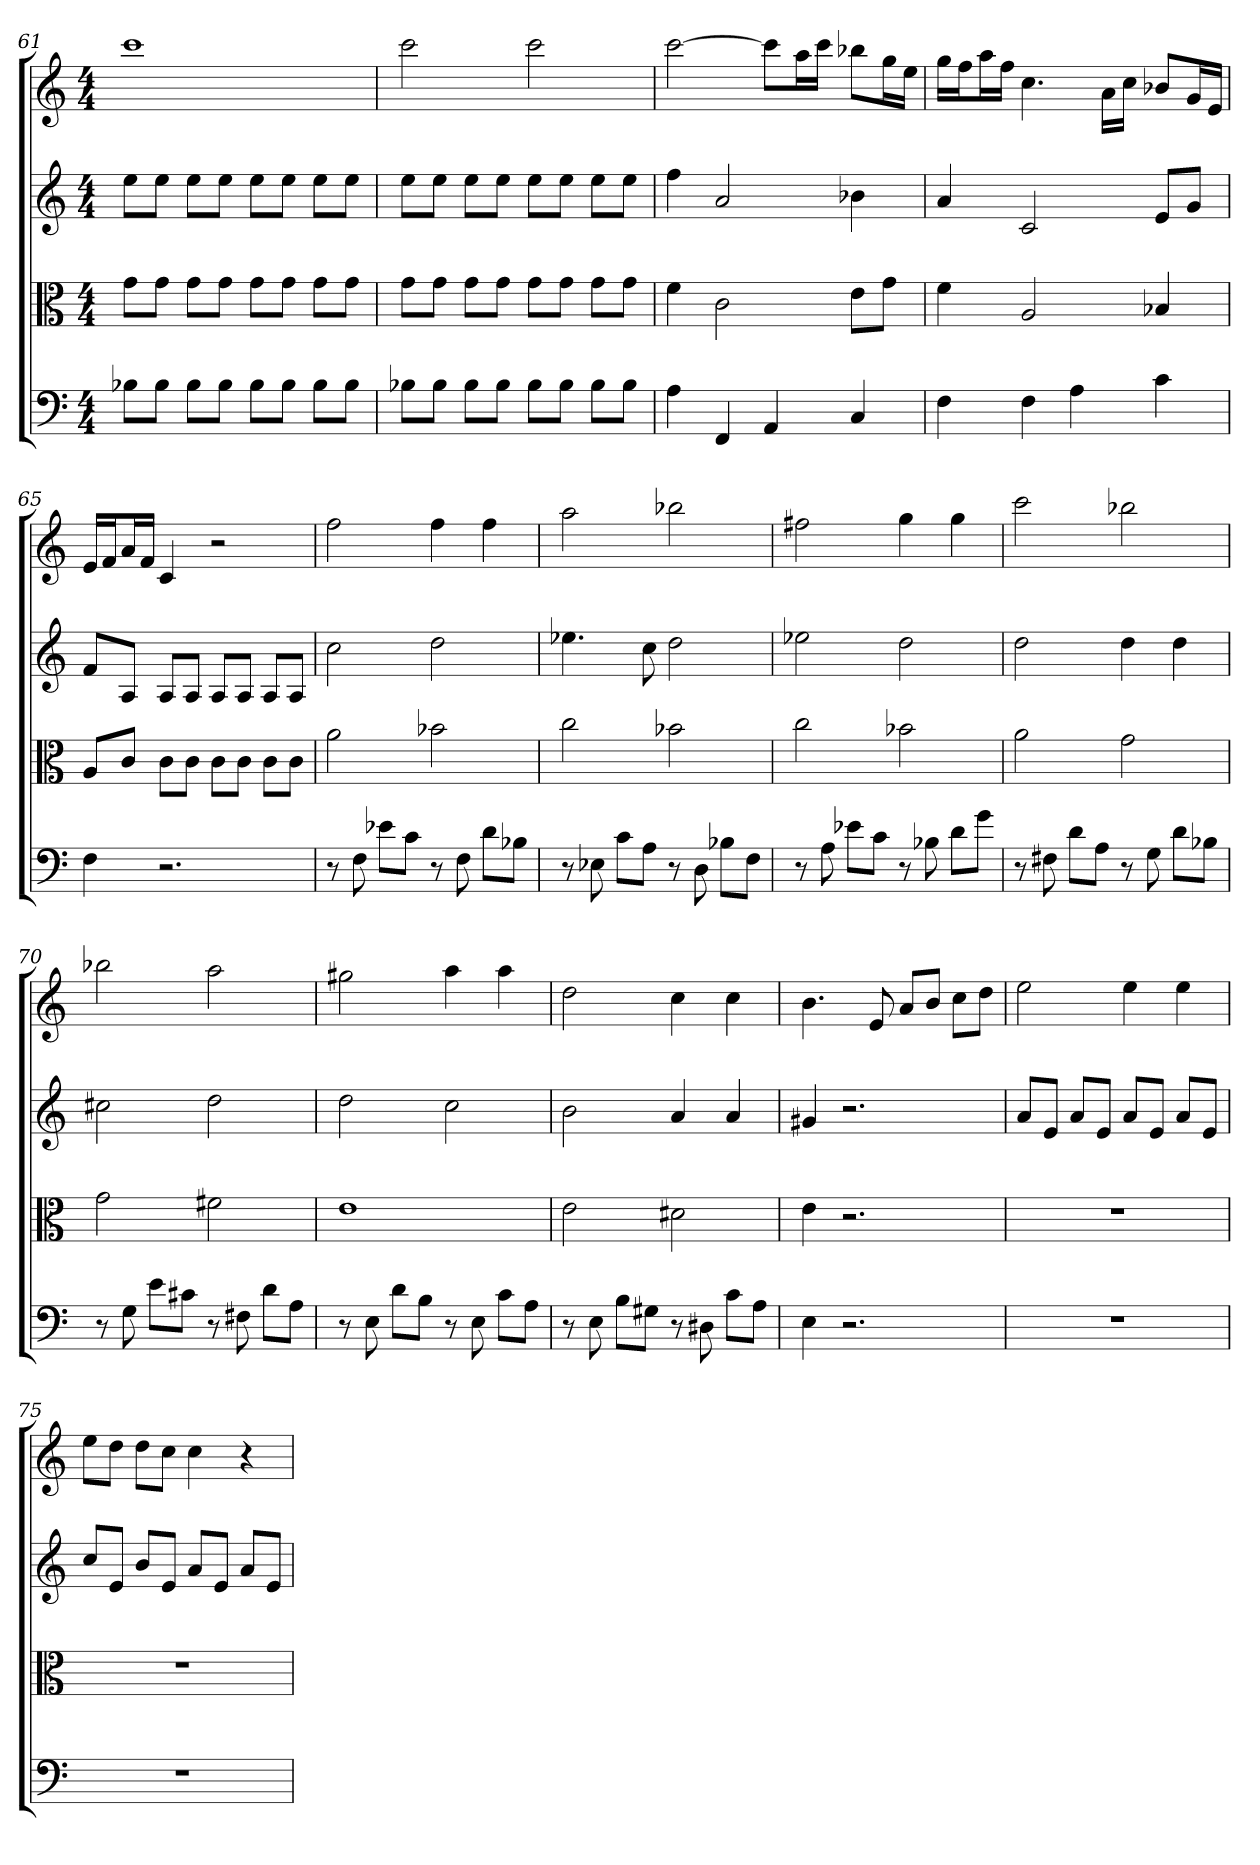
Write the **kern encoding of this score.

**kern	**kern	**kern	**kern
*part4	*part3	*part2	*part1
*staff4	*staff3	*staff2	*staff1
*clefF4	*clefC3	*	*
*k[]	*k[]	*k[]	*k[]
*C:	*C:	*C:	*C:
*M4/4	*M4/4	*M4/4	*M4/4
=61	=61	=61	=61
8B-X\L	8g\L	8eeL	1ccc
8B-\J	8g\J	8eeJ	.
8B-\L	8g\L	8eeL	.
8B-\J	8g\J	8eeJ	.
8B-\L	8g\L	8eeL	.
8B-\J	8g\J	8eeJ	.
8B-\L	8g\L	8eeL	.
8B-\J	8g\J	8eeJ	.
=62	=62	=62	=62
8B-X\L	8g\L	8eeL	2ccc
8B-\J	8g\J	8eeJ	.
8B-\L	8g\L	8eeL	.
8B-\J	8g\J	8eeJ	.
8B-\L	8g\L	8eeL	2ccc
8B-\J	8g\J	8eeJ	.
8B-\L	8g\L	8eeL	.
8B-\J	8g\J	8eeJ	.
=63	=63	=63	=63
4A	4f	4ff	[2ccc
4FF	2c	2a	.
4AA	.	.	8cccL]
.	.	.	16aaL
.	.	.	16cccJJ
4C	8e\L	4b-X	8bb-XL
.	8g\J	.	16ggL
.	.	.	16eeJJ
=64	=64	=64	=64
4F	4f	4a	16ggLL
.	.	.	16ffJ
.	.	.	16aaL
.	.	.	16ffJJ
4F	2A	2c	4.cc
4A	.	.	.
.	.	.	16aLL
.	.	.	16ccJJ
4c	4B-X	8eL	8b-XL
.	.	8gJ	16gL
.	.	.	16eJJ
=65	=65	=65	=65
4F	8A/L	8fL	16eLL
.	.	.	16fJ
.	8c/J	8AJ	16aL
.	.	.	16fJJ
2.r	8c\L	8AL	4c
.	8c\J	8AJ	.
.	8c\L	8AL	2r
.	8c\J	8AJ	.
.	8c\L	8AL	.
.	8c\J	8AJ	.
=66	=66	=66	=66
8r	2a	2cc	2ff
8F	.	.	.
8e-X\L	.	.	.
8c\J	.	.	.
8r	2b-X	2dd	4ff
8F	.	.	.
8d\L	.	.	4ff
8B-X\J	.	.	.
=67	=67	=67	=67
8r	2cc	4.ee-X	2aa
8E-X	.	.	.
8c\L	.	.	.
8A\J	.	8cc	.
8r	2b-X	2dd	2bb-X
8D	.	.	.
8B-X\L	.	.	.
8F\J	.	.	.
=68	=68	=68	=68
8r	2cc	2ee-X	2ff#X
8A	.	.	.
8e-X\L	.	.	.
8c\J	.	.	.
8r	2b-X	2dd	4gg
8B-X	.	.	.
8d\L	.	.	4gg
8g\J	.	.	.
=69	=69	=69	=69
8r	2a	2dd	2ccc
8F#X	.	.	.
8d\L	.	.	.
8A\J	.	.	.
8r	2g	4dd	2bb-X
8G	.	.	.
8d\L	.	4dd	.
8B-X\J	.	.	.
=70	=70	=70	=70
8r	2g	2cc#X	2bb-X
8G	.	.	.
8e\L	.	.	.
8c#X\J	.	.	.
8r	2f#X	2dd	2aa
8F#X	.	.	.
8d\L	.	.	.
8A\J	.	.	.
=71	=71	=71	=71
8r	1e	2dd	2gg#X
8E	.	.	.
8d\L	.	.	.
8B\J	.	.	.
8r	.	2cc	4aa
8E	.	.	.
8c\L	.	.	4aa
8A\J	.	.	.
=72	=72	=72	=72
8r	2e	2b	2dd
8E	.	.	.
8B\L	.	.	.
8G#X\J	.	.	.
8r	2d#X	4a	4cc
8D#X	.	.	.
8c\L	.	4a	4cc
8A\J	.	.	.
=73	=73	=73	=73
4E	4e	4g#X	4.b
2.r	2.r	2.r	.
.	.	.	8e
.	.	.	8aL
.	.	.	8bJ
.	.	.	8ccL
.	.	.	8ddJ
=74	=74	=74	=74
1r	1r	8aL	2ee
.	.	8eJ	.
.	.	8aL	.
.	.	8eJ	.
.	.	8aL	4ee
.	.	8eJ	.
.	.	8aL	4ee
.	.	8eJ	.
=75	=75	=75	=75
1r	1r	8ccL	8eeL
.	.	8eJ	8ddJ
.	.	8bL	8ddL
.	.	8eJ	8ccJ
.	.	8aL	4cc
.	.	8eJ	.
.	.	8aL	4r
.	.	8eJ	.
=	=	=	=
*-	*-	*-	*-
